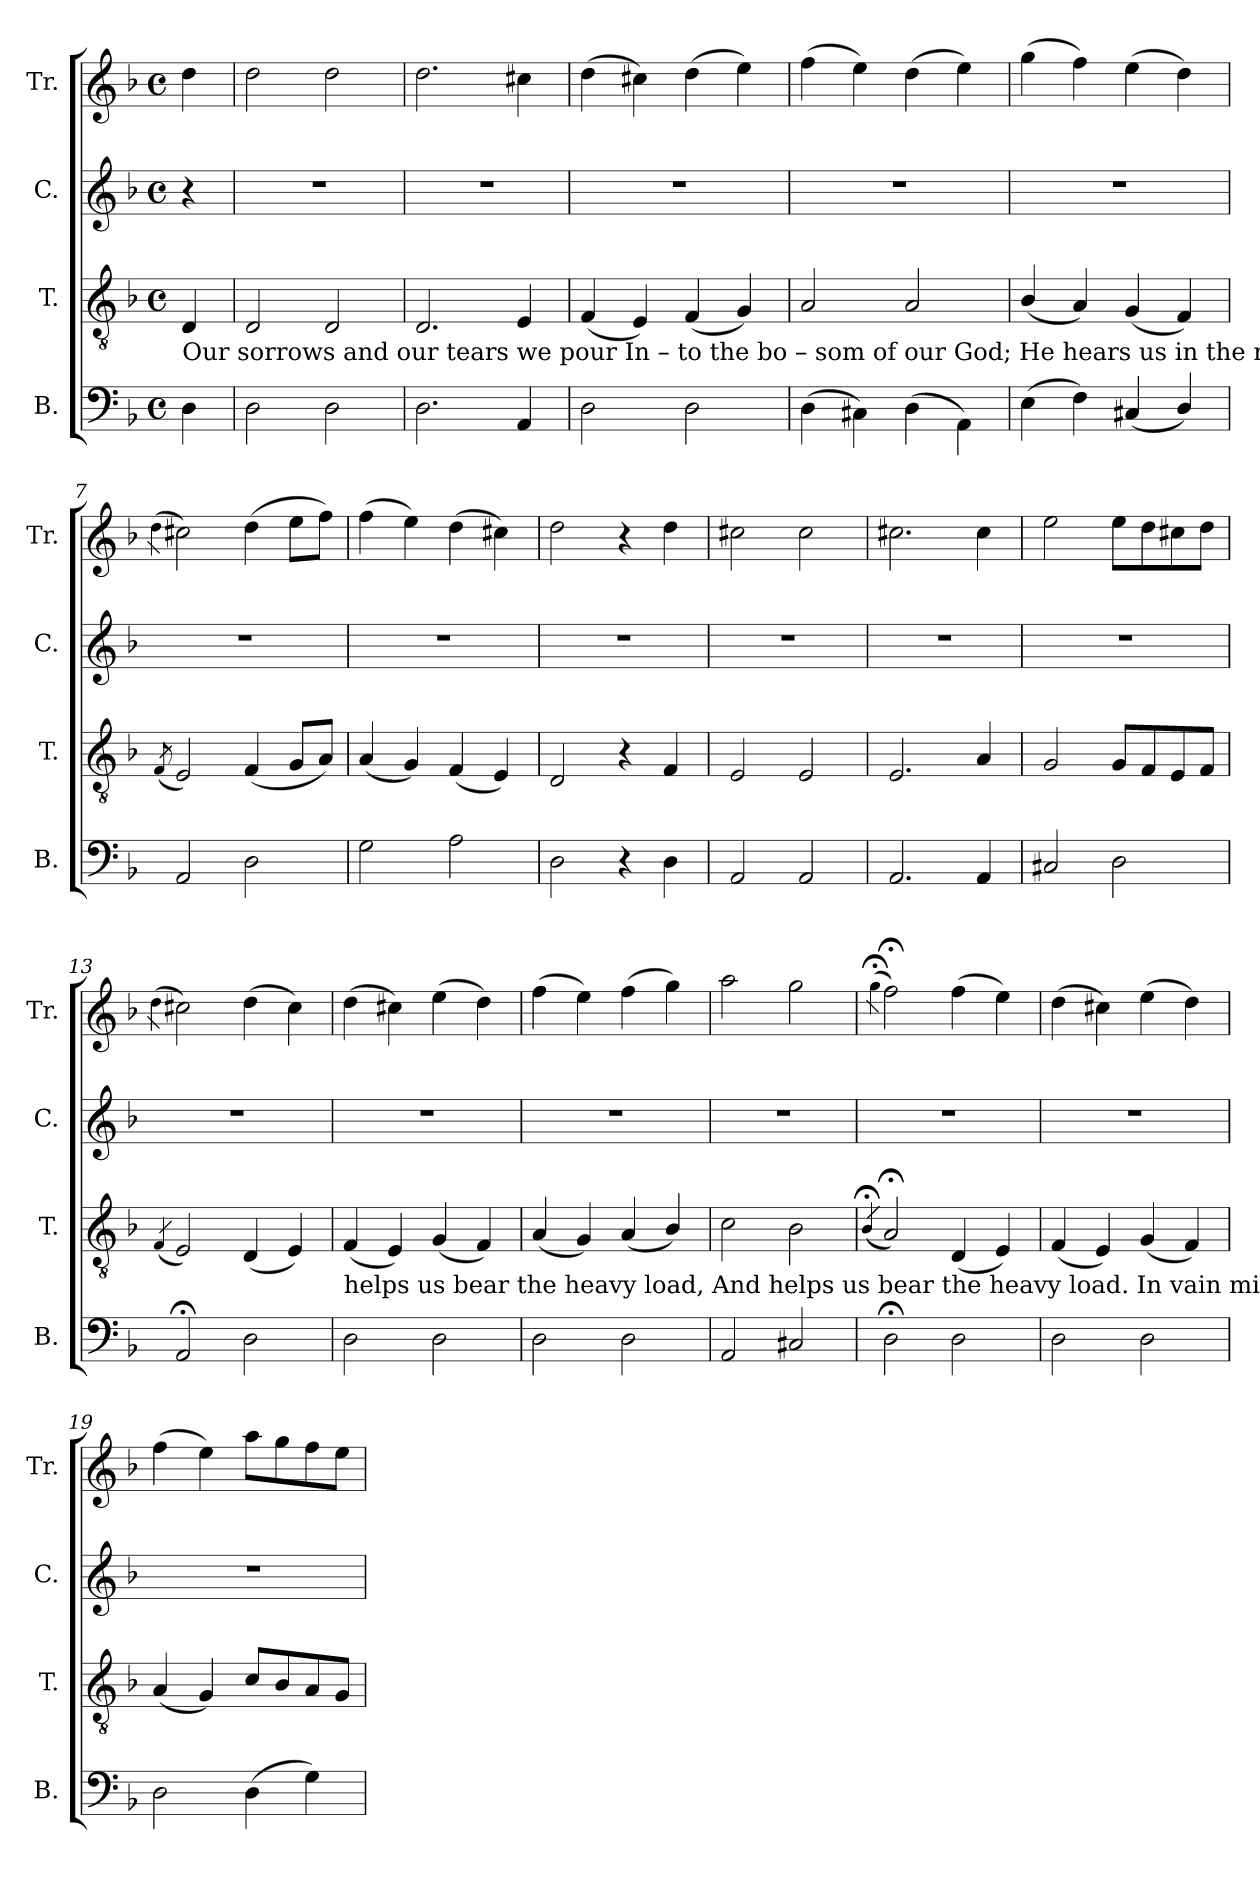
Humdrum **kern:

**kern	**kern	**kern	**kern
*part4	*part3	*part2	*part1
*staff4	*staff3	*staff2	*staff1
*I"B.	*I"T.	*I"C.	*I"Tr.
*I'B.	*I'T.	*I'C.	*I'Tr.
*clefF4	*clefGv2	*clefG2	*clefG2
*k[b-]	*k[b-]	*k[b-]	*k[b-]
*M4/4	*M4/4	*M4/4	*M4/4
*met(c)	*met(c)	*met(c)	*met(c)
*MM70	*MM70	*MM70	*MM70
=1	=1	=1	=1
!	!LO:TX:b:t=Our sorrows and our tears we pour     In  –  to       the        bo –  som    of     our   God;  He hears us in  the  mourn–ful      hour, And	!	!
4D\	4D/	4r	4dd\
=2	=2	=2	=2
2D\	2D/	1r	2dd\
2D\	2D/	.	2dd\
=3	=3	=3	=3
2.D\	2.D/	1r	2.dd\
4AA/	4E/	.	4cc#X\
=4	=4	=4	=4
2D\	(<4F/	1r	(>4dd\
.	4E/)	.	4cc#X\)
2D\	(<4F/	.	(>4dd\
.	4G/)	.	4ee\)
=5	=5	=5	=5
(>4D\	2A/	1r	(>4ff\
4C#X\)	.	.	4ee\)
(>4D\	2A/	.	(>4dd\
4AA\)	.	.	4ee\)
=6	=6	=6	=6
(>4E\	(<4B-/	1r	(>4gg\
4F\)	4A/)	.	4ff\)
(<4C#X/	(<4G/	.	(>4ee\
4D/)	4F/)	.	4dd\)
=7	=7	=7	=7
.	(<8qF/	.	(>4qdd\
2AA/	2E/)	1r	2cc#X\)
2D\	(<4F/	.	(>4dd\
.	8G/L	.	8ee\L
.	8A/J)	.	8ff\J)
=8	=8	=8	=8
2G\	(<4A/	1r	(>4ff\
.	4G/)	.	4ee\)
2A\	(<4F/	.	(>4dd\
.	4E/)	.	4cc#X\)
=9	=9	=9	=9
2D\	2D/	1r	2dd\
4r	4r	.	4r
4D\	4F/	.	4dd\
=10	=10	=10	=10
2AA/	2E/	1r	2cc#X\
2AA/	2E/	.	2cc#\
=11	=11	=11	=11
2.AA/	2.E/	1r	2.cc#X\
4AA/	4A/	.	4cc#\
=12	=12	=12	=12
2C#X/	2G/	1r	2ee\
2D\	8G/L	.	8ee\L
.	8F/	.	8dd\
.	8E/	.	8cc#X\
.	8F/J	.	8dd\J
=13	=13	=13	=13
.	(<4qF/	.	(>4qdd\
2AA;</	2E/)	1r	2cc#X\)
2D\	(<4D/	.	(>4dd\
.	4E/)	.	4cc#\)
!!LO:LB:g=z
=14	=14	=14	=14
!	!LO:TX:b:t=helps  us    bear  the  heavy load,  And  helps  us   bear  the         heavy  load.               In  vain might lof– ty  princes   try  Such con–de –	!	!
2D\	(<4F/	1r	(>4dd\
.	4E/)	.	4cc#X\)
2D\	(<4G/	.	(>4ee\
.	4F/)	.	4dd\)
=15	=15	=15	=15
2D\	(<4A/	1r	(>4ff\
.	4G/)	.	4ee\)
2D\	(<4A/	.	(>4ff\
.	4B-/)	.	4gg\)
=16	=16	=16	=16
2AA/	2c\	1r	2aa\
2C#X/	2B-\	.	2gg\
=17	=17	=17	=17
.	(<4qB-;</	.	(>4qgg;<\
2D;<\	2A;</)	1r	2ff;<\)
2D\	(<4D/	.	(>4ff\
.	4E/)	.	4ee\)
=18	=18	=18	=18
2D\	(<4F/	1r	(>4dd\
.	4E/)	.	4cc#X\)
2D\	(<4G/	.	(>4ee\
.	4F/)	.	4dd\)
=19	=19	=19	=19
2D\	(<4A/	1r	(>4ff\
.	4G/)	.	4ee\)
(>4D\	8c/L	.	8aa\L
.	8B-/	.	8gg\
4G\)	8A/	.	8ff\
.	8G/J	.	8ee\J
=	=	=	=
*-	*-	*-	*-
